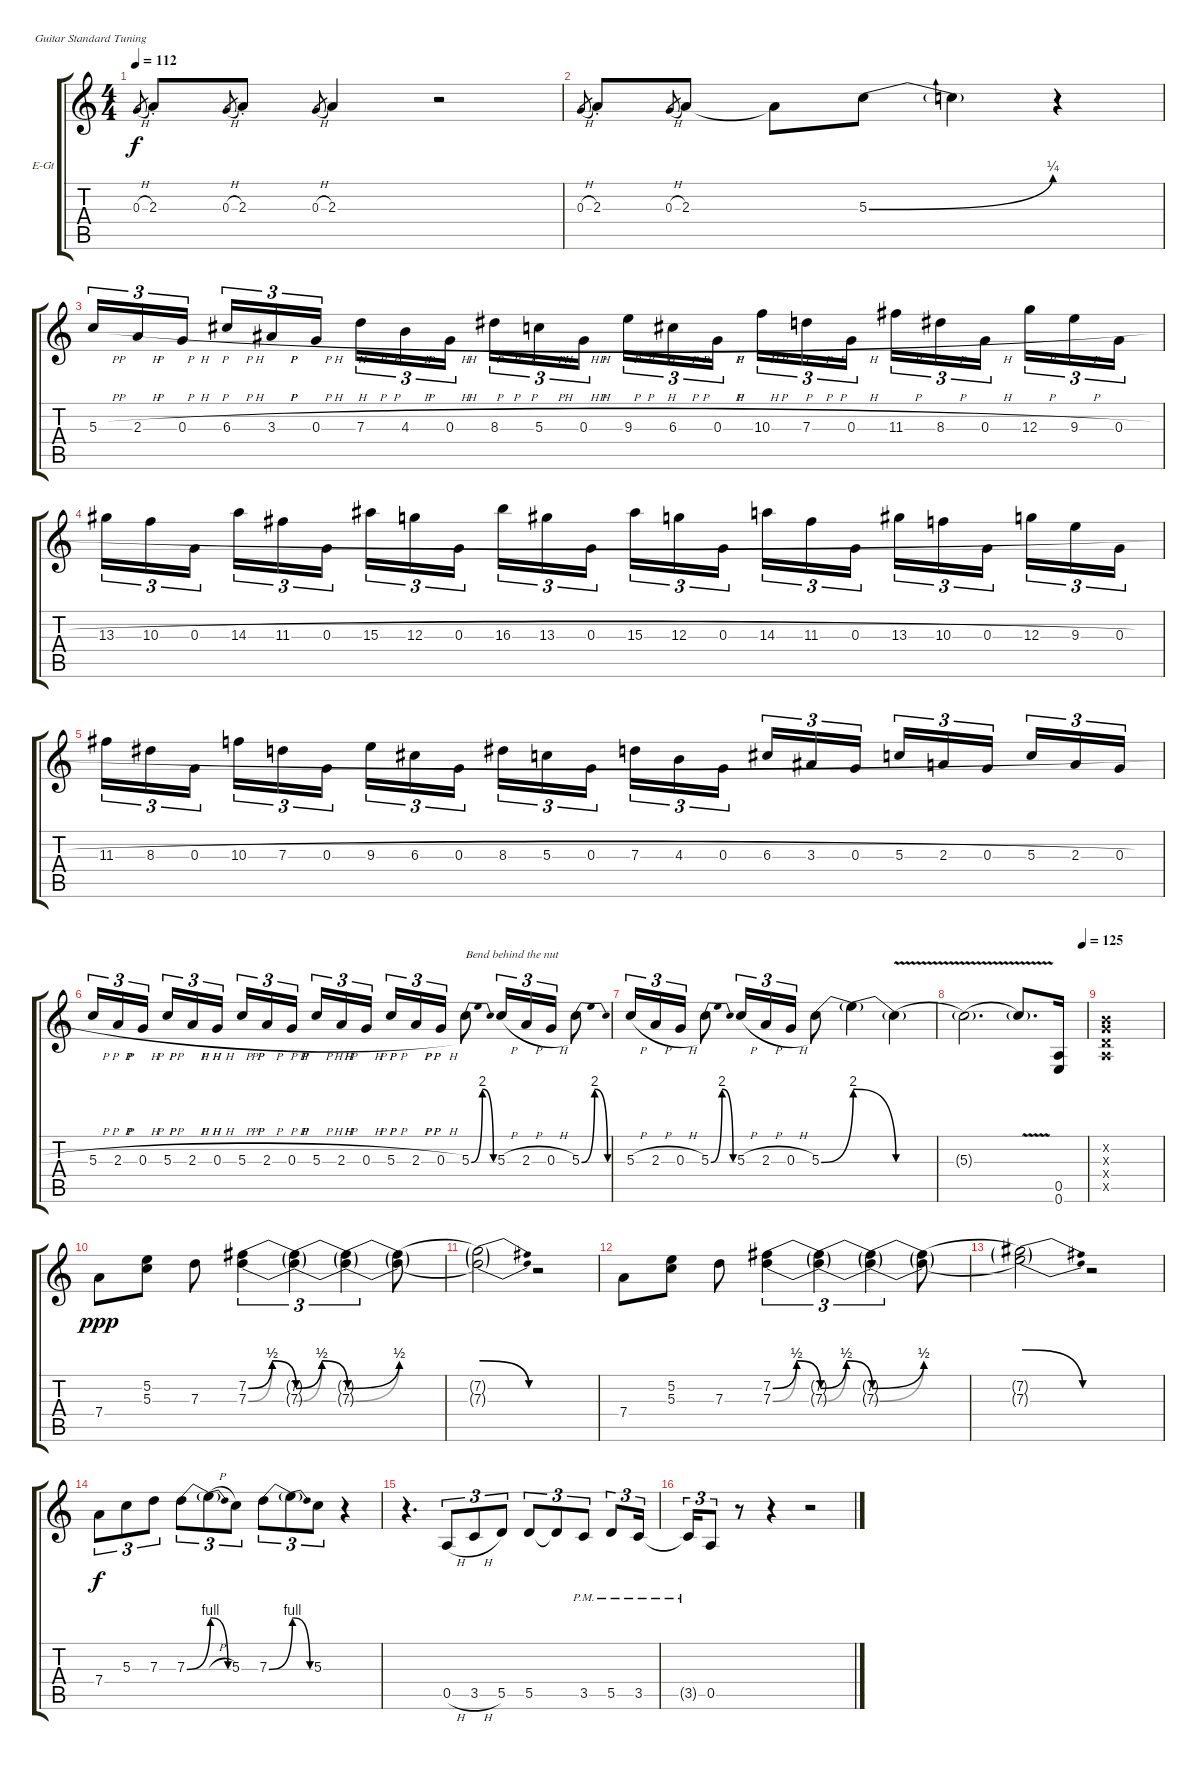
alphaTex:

\bracketExtendMode groupsimilarinstruments
\firstSystemTrackNameOrientation horizontal
\otherSystemsTrackNameOrientation horizontal
\track ("Jimmy Page" "E-Gt") {multiBarRest instrument distortionguitar}
\staff {score tabs}
\tuning (E4 B3 G3 D3 A2 E2)
\ts (4 4)
\tempo 112
\clef g2
\ks c
0.3{h}.8{gr dy f} 2.3{st}.8 0.3{h}.8{gr} 2.3{st}.8 0.3{h}.8{gr} 2.3.4 r.2 |
0.3{h}.8{gr} 2.3{st}.8 0.3{h}.8{gr} 2.3.8 2.3{t}.8 5.3{be (bend 0 0 59.4 1)}.8 5.3{t}.4 r.4 |
5.3{h}.16{tu (3 2)} 2.3{h}.16{tu (3 2)} 0.3{h}.16{tu (3 2)} 6.3{h}.16{tu (3 2)} 3.3{h}.16{tu (3 2)} 0.3{h}.16{tu (3 2)} 7.3{h}.16{tu (3 2)} 4.3{h}.16{tu (3 2)} 0.3{h}.16{tu (3 2)} 8.3{h}.16{tu (3 2)} 5.3{h}.16{tu (3 2)} 0.3{h}.16{tu (3 2)} 9.3{h}.16{tu (3 2)} 6.3{h}.16{tu (3 2)} 0.3{h}.16{tu (3 2)} 10.3{h}.16{tu (3 2)} 7.3{h}.16{tu (3 2)} 0.3{h}.16{tu (3 2)} 11.3{h}.16{tu (3 2)} 8.3{h}.16{tu (3 2)} 0.3{h}.16{tu (3 2)} 12.3{h}.16{tu (3 2)} 9.3{h}.16{tu (3 2)} 0.3{h}.16{tu (3 2)} |
13.3{h}.16{tu (3 2)} 10.3{h}.16{tu (3 2)} 0.3{h}.16{tu (3 2)} 14.3{h}.16{tu (3 2)} 11.3{h}.16{tu (3 2)} 0.3{h}.16{tu (3 2)} 15.3{h}.16{tu (3 2)} 12.3{h}.16{tu (3 2)} 0.3{h}.16{tu (3 2)} 16.3{h}.16{tu (3 2)} 13.3{h}.16{tu (3 2)} 0.3{h}.16{tu (3 2)} 15.3{h}.16{tu (3 2)} 12.3{h}.16{tu (3 2)} 0.3{h}.16{tu (3 2)} 14.3{h}.16{tu (3 2)} 11.3{h}.16{tu (3 2)} 0.3{h}.16{tu (3 2)} 13.3{h}.16{tu (3 2)} 10.3{h}.16{tu (3 2)} 0.3{h}.16{tu (3 2)} 12.3{h}.16{tu (3 2)} 9.3{h}.16{tu (3 2)} 0.3{h}.16{tu (3 2)} |
11.3{h}.16{tu (3 2)} 8.3{h}.16{tu (3 2)} 0.3{h}.16{tu (3 2)} 10.3{h}.16{tu (3 2)} 7.3{h}.16{tu (3 2)} 0.3{h}.16{tu (3 2)} 9.3{h}.16{tu (3 2)} 6.3{h}.16{tu (3 2)} 0.3{h}.16{tu (3 2)} 8.3{h}.16{tu (3 2)} 5.3{h}.16{tu (3 2)} 0.3{h}.16{tu (3 2)} 7.3{h}.16{tu (3 2)} 4.3{h}.16{tu (3 2)} 0.3{h}.16{tu (3 2)} 6.3{h}.16{tu (3 2)} 3.3{h}.16{tu (3 2)} 0.3{h}.16{tu (3 2)} 5.3{h}.16{tu (3 2)} 2.3{h}.16{tu (3 2)} 0.3{h}.16{tu (3 2)} 5.3{h}.16{tu (3 2)} 2.3{h}.16{tu (3 2)} 0.3{h}.16{tu (3 2)} |
5.3{h}.16{tu (3 2)} 2.3{h}.16{tu (3 2)} 0.3{h}.16{tu (3 2)} 5.3{h}.16{tu (3 2)} 2.3{h}.16{tu (3 2)} 0.3{h}.16{tu (3 2)} 5.3{h}.16{tu (3 2)} 2.3{h}.16{tu (3 2)} 0.3{h}.16{tu (3 2)} 5.3{h}.16{tu (3 2)} 2.3{h}.16{tu (3 2)} 0.3{h}.16{tu (3 2)} 5.3{h}.16{tu (3 2)} 2.3{h}.16{tu (3 2)} 0.3{h}.16{tu (3 2)} 5.3{be (bendrelease 0 0 30 8 30 8 60 0)}.8{txt "Bend behind the nut"} 5.3{h}.16{tu (3 2)} 2.3{h}.16{tu (3 2)} 0.3{h}.16{tu (3 2)} 5.3{be (bendrelease 0 0 30 8 30 8 60 0)}.8 |
5.3{h}.16{tu (3 2)} 2.3{h}.16{tu (3 2)} 0.3{h}.16{tu (3 2)} 5.3{be (bendrelease 0 0 30 8 30 8 60 0)}.8 5.3{h}.16{tu (3 2)} 2.3{h}.16{tu (3 2)} 0.3{h}.16{tu (3 2)} 5.3{be (bend 0 0 60 8)}.8 5.3{be (release 0 8 60 0) t}.4 5.3{be (hold 0 0 60 0) v t}.4 |
\tempo (125 0.96875)
5.3{be (hold 0 0 60 0) v t}.2{d} 5.3{v t}.8{d} (0.5 0.6).16 |
(0.5{x} 0.4{x} 0.3{x} 0.2{x}).1 |
7.4.8{dy ppp} (5.2 5.3).8 7.3.8 (7.3{be (bendrelease 0 0 10.2 2 58.8 2 59.4 0)} 7.2{be (bendrelease 0 0 8.4 2 58.8 2 59.4 0)}).4{tu (3 2)} (7.3{be (bendrelease 0 0 10.799999999999999 2 57.599999999999994 2 59.4 0) t} 7.2{be (bendrelease 0 0 10.799999999999999 2 56.4 2 59.4 0) t}).4{tu (3 2)} (7.3{be (bend 0 0 16.2 2) t} 7.2{be (bend 0 0 14.399999999999999 2) t}).4{tu (3 2)} (7.3{be (hold 0 0 60 0) t} 7.2{be (hold 0 0 60 0) t}).8 |
(7.3{be (release 15.6 2 30.599999999999998 0) t} 7.2{be (release 15.6 2 32.4 0) t}).2 r.2 |
7.4.8 (5.2 5.3).8 7.3.8 (7.3{be (bendrelease 0 0 10.2 2 58.8 2 59.4 0)} 7.2{be (bendrelease 0 0 8.4 2 58.8 2 59.4 0)}).4{tu (3 2)} (7.3{be (bendrelease 0 0 10.799999999999999 2 57.599999999999994 2 59.4 0) t} 7.2{be (bendrelease 0 0 10.799999999999999 2 56.4 2 59.4 0) t}).4{tu (3 2)} (7.3{be (bend 0 0 16.2 2) t} 7.2{be (bend 0 0 14.399999999999999 2) t}).4{tu (3 2)} (7.3{be (hold 0 0 60 0) t} 7.2{be (hold 0 0 60 0) t}).8 |
(7.3{be (release 30 4 59.4 0) t} 7.2{be (release 0 4 15 0) t}).2 r.2 |
7.4.8{tu (3 2) dy f} 5.3.8{tu (3 2)} 7.3.8{tu (3 2)} 7.3{be (bend 0 0 60 4)}.8{tu (3 2)} 7.3{be (release 0 4 59.4 0) h t}.8{tu (3 2)} 5.3.8{tu (3 2)} 7.3{be (bend 0 0 60 4)}.8{tu (3 2)} 7.3{be (release 0 4 59.4 0) t}.8{tu (3 2)} 5.3.8{tu (3 2)} r.4 |
r.4{d} 0.5{h}.8{tu (3 2)} 3.5{h}.8{tu (3 2)} 5.5.8{tu (3 2)} 5.5.8{tu (3 2)} 5.5{t}.8{tu (3 2)} 3.5{pm}.8{tu (3 2)} 5.5{pm}.8{tu (3 2)} 3.5{pm}.16{tu (3 2)} |
3.5{pm t}.16{tu (3 2)} 0.5.8{tu (3 2)} r.8 r.4 r.2
